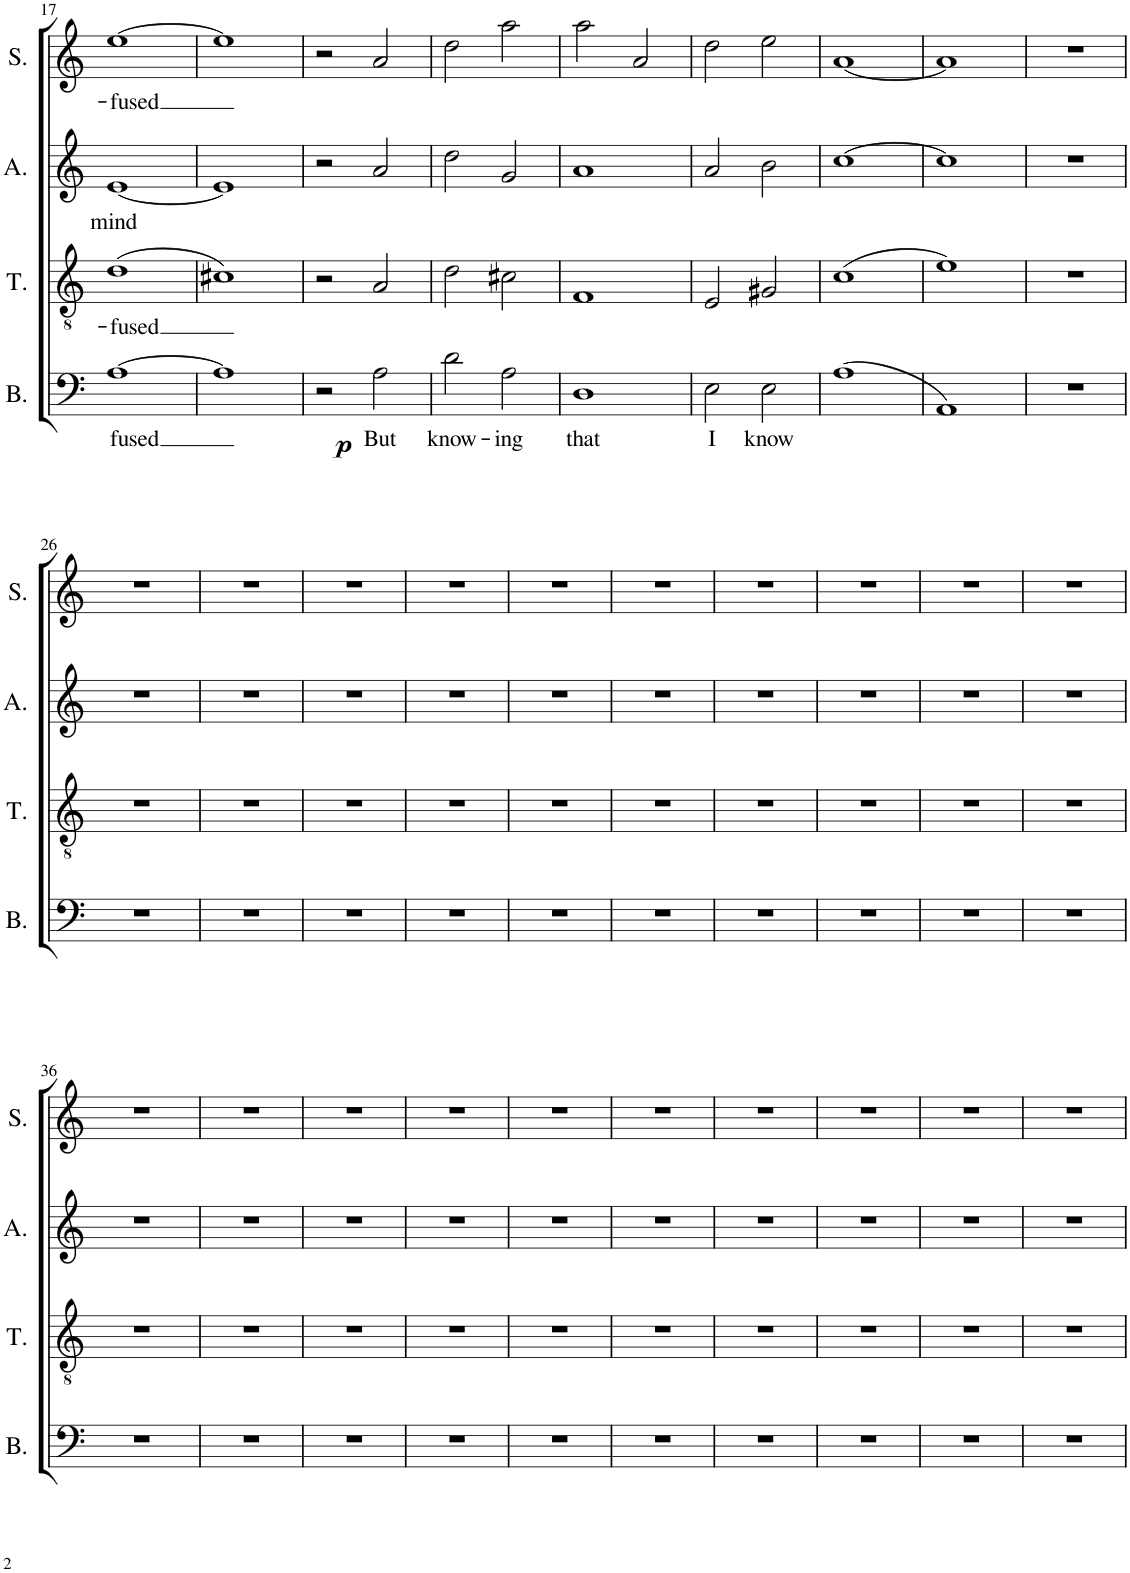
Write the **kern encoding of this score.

**kern	**text	**dynam	**kern	**text	**kern	**text	**kern	**text
*part4	*part4	*part4	*part3	*part3	*part2	*part2	*part1	*part1
*staff4	*staff4	*staff4	*staff3	*staff3	*staff2	*staff2	*staff1	*staff1
*I"Bass	*	*	*I"Tenor	*	*I"Alto	*	*I"Soprano	*
*I'B.	*	*	*I'T.	*	*I'A.	*	*I'S.	*
!!LO:PB:g=z
*clefF4	*	*	*clefGv2	*	*clefG2	*	*clefG2	*
*k[]	*	*	*k[]	*	*k[]	*	*k[]	*
*M4/4	*	*	*M4/4	*	*M4/4	*	*M4/4	*
=17	=17	=17	=17	=17	=17	=17	=17	=17
!	!LO:LY:b	!	!	!LO:LY:b	!	!LO:LY:b	!	!LO:LY:b
[1A	fused	.	(1d	-fused	[1e	mind	[1ee	-fused
=18	=18	=18	=18	=18	=18	=18	=18	=18
1A]	.	.	1c#X)	.	1e]	.	1ee]	.
=19	=19	=19	=19	=19	=19	=19	=19	=19
2r	.	.	2r	.	2r	.	2r	.
!	!LO:LY:b	!LO:DY:b	!	!	!	!	!	!
2A\	But	p	2A/	.	2a/	.	2a/	.
=20	=20	=20	=20	=20	=20	=20	=20	=20
!	!LO:LY:b	!	!	!	!	!	!	!
2d\	know-	.	2d\	.	2dd\	.	2dd\	.
!	!LO:LY:b	!	!	!	!	!	!	!
2A\	-ing	.	2c#X\	.	2g/	.	2aa\	.
=21	=21	=21	=21	=21	=21	=21	=21	=21
!	!LO:LY:b	!	!	!	!	!	!	!
1D	that	.	1F	.	1a	.	2aa\	.
.	.	.	.	.	.	.	2a/	.
=22	=22	=22	=22	=22	=22	=22	=22	=22
!	!LO:LY:b	!	!	!	!	!	!	!
2E\	I	.	2E/	.	2a/	.	2dd\	.
!	!LO:LY:b	!	!	!	!	!	!	!
2E\	know	.	2G#X/	.	2b\	.	2ee\	.
=23	=23	=23	=23	=23	=23	=23	=23	=23
(1A	.	.	(1c	.	[1cc	.	[1a	.
=24	=24	=24	=24	=24	=24	=24	=24	=24
1AA)	.	.	1e)	.	1cc]	.	1a]	.
=25	=25	=25	=25	=25	=25	=25	=25	=25
1r	.	.	1r	.	1r	.	1r	.
!!LO:LB:g=z
=26	=26	=26	=26	=26	=26	=26	=26	=26
1r	.	.	1r	.	1r	.	1r	.
=27	=27	=27	=27	=27	=27	=27	=27	=27
1r	.	.	1r	.	1r	.	1r	.
=28	=28	=28	=28	=28	=28	=28	=28	=28
1r	.	.	1r	.	1r	.	1r	.
=29	=29	=29	=29	=29	=29	=29	=29	=29
1r	.	.	1r	.	1r	.	1r	.
=30	=30	=30	=30	=30	=30	=30	=30	=30
1r	.	.	1r	.	1r	.	1r	.
=31	=31	=31	=31	=31	=31	=31	=31	=31
1r	.	.	1r	.	1r	.	1r	.
=32	=32	=32	=32	=32	=32	=32	=32	=32
1r	.	.	1r	.	1r	.	1r	.
=33	=33	=33	=33	=33	=33	=33	=33	=33
1r	.	.	1r	.	1r	.	1r	.
=34	=34	=34	=34	=34	=34	=34	=34	=34
1r	.	.	1r	.	1r	.	1r	.
=35	=35	=35	=35	=35	=35	=35	=35	=35
1r	.	.	1r	.	1r	.	1r	.
!!LO:LB:g=z
=36	=36	=36	=36	=36	=36	=36	=36	=36
1r	.	.	1r	.	1r	.	1r	.
=37	=37	=37	=37	=37	=37	=37	=37	=37
1r	.	.	1r	.	1r	.	1r	.
=38	=38	=38	=38	=38	=38	=38	=38	=38
1r	.	.	1r	.	1r	.	1r	.
=39	=39	=39	=39	=39	=39	=39	=39	=39
1r	.	.	1r	.	1r	.	1r	.
=40	=40	=40	=40	=40	=40	=40	=40	=40
1r	.	.	1r	.	1r	.	1r	.
=41	=41	=41	=41	=41	=41	=41	=41	=41
1r	.	.	1r	.	1r	.	1r	.
=42	=42	=42	=42	=42	=42	=42	=42	=42
1r	.	.	1r	.	1r	.	1r	.
=43	=43	=43	=43	=43	=43	=43	=43	=43
1r	.	.	1r	.	1r	.	1r	.
=44	=44	=44	=44	=44	=44	=44	=44	=44
1r	.	.	1r	.	1r	.	1r	.
=45	=45	=45	=45	=45	=45	=45	=45	=45
1r	.	.	1r	.	1r	.	1r	.
=	=	=	=	=	=	=	=	=
*-	*-	*-	*-	*-	*-	*-	*-	*-
